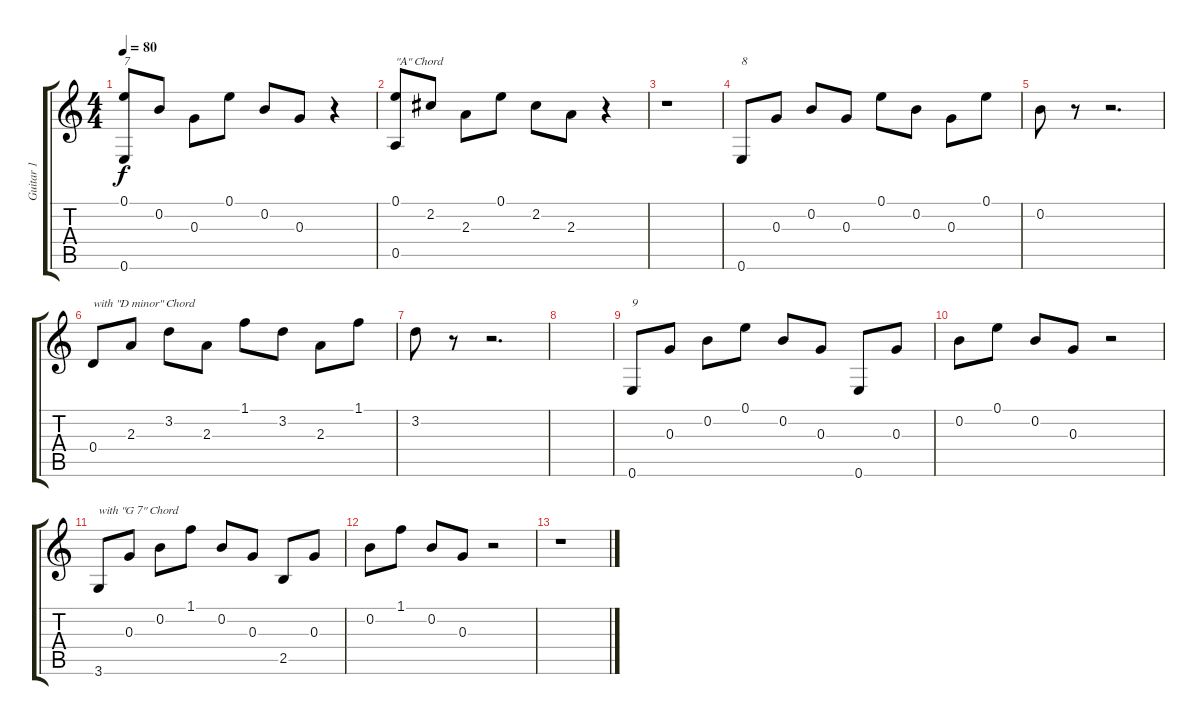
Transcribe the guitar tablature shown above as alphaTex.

\track ("Guitar 1" "Guitar 1") {instrument acousticguitarnylon}
\staff {score tabs}
\tuning (E4 B3 G3 D3 A2 E2) {hide}
\ts (4 4)
\tempo 80
\clef g2
\ks c
(0.1 0.6).8{txt "7" dy f} 0.2.8 0.3.8 0.1.8 0.2.8 0.3.8 r.4 |
(0.1 0.5).8{txt "\"A\" Chord"} 2.2.8 2.3.8 0.1.8 2.2.8 2.3.8 r.4 |
r.1 |
0.6.8{txt "8"} 0.3.8 0.2.8 0.3.8 0.1.8 0.2.8 0.3.8 0.1.8 |
0.2.8 r.8 r.2{d} |
0.4.8{txt "with \"D minor\" Chord"} 2.3.8 3.2.8 2.3.8 1.1.8 3.2.8 2.3.8 1.1.8 |
3.2.8 r.8 r.2{d} |
|
0.6.8{txt "9"} 0.3.8 0.2.8 0.1.8 0.2.8 0.3.8 0.6.8 0.3.8 |
0.2.8 0.1.8 0.2.8 0.3.8 r.2 |
3.6.8{txt "with \"G 7\" Chord"} 0.3.8 0.2.8 1.1.8 0.2.8 0.3.8 2.5.8 0.3.8 |
0.2.8 1.1.8 0.2.8 0.3.8 r.2 |
r.1
